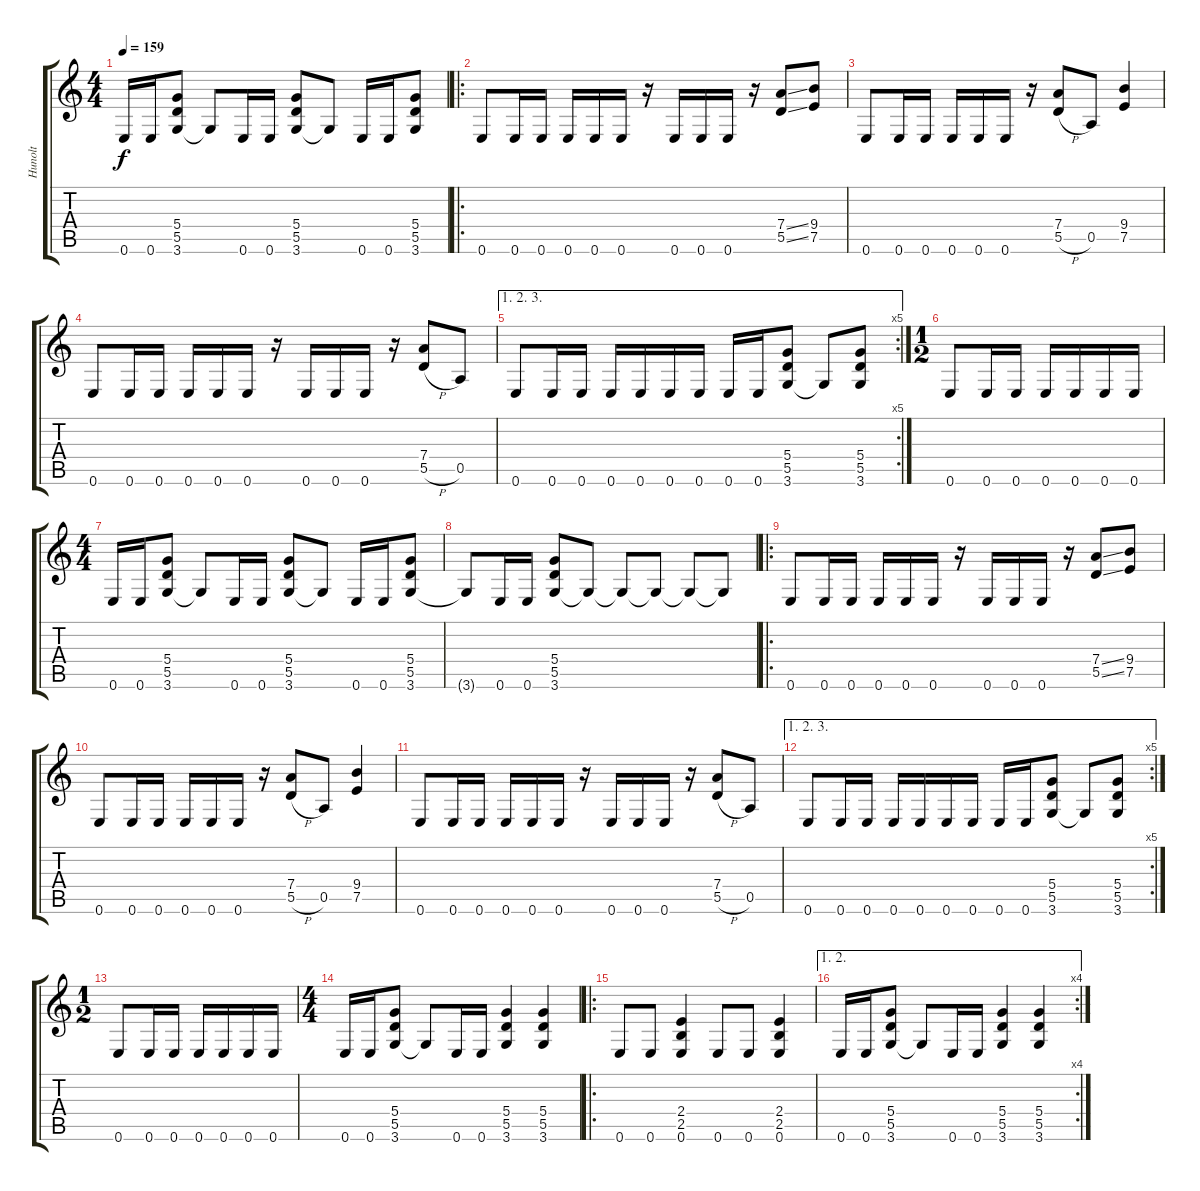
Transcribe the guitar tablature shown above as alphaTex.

\track ("Hunolt" "Hunolt") {instrument distortionguitar}
\staff {score tabs}
\tuning (E4 B3 G3 D3 A2 E2) {hide}
\ts (4 4)
\tempo 159
\clef g2
\ks c
0.6.16{dy f instrument distortionguitar} 0.6.16 (5.4 5.5 3.6).8 3.6{t}.8 0.6.16 0.6.16 (5.4 5.5 3.6).8 3.6{t}.8 0.6.16 0.6.16 (5.4 5.5 3.6).8 |
\ro
0.6.8 0.6.16 0.6.16 0.6.16 0.6.16 0.6.16 r.16 0.6.16 0.6.16 0.6.16 r.16 (7.4{ss} 5.5{ss}).8 (9.4 7.5).8 |
0.6.8 0.6.16 0.6.16 0.6.16 0.6.16 0.6.16 r.16 (7.4 5.5{h}).8 0.5.8 (9.4 7.5).4 |
0.6.8 0.6.16 0.6.16 0.6.16 0.6.16 0.6.16 r.16 0.6.16 0.6.16 0.6.16 r.16 (7.4 5.5{h}).8 0.5.8 |
\ae (1 2 3)
\rc 5
0.6.8 0.6.16 0.6.16 0.6.16 0.6.16 0.6.16 0.6.16 0.6.16 0.6.16 (5.4 5.5 3.6).8 3.6{t}.8 (5.4 5.5 3.6).8 |
\ts (1 2)
0.6.8 0.6.16 0.6.16 0.6.16 0.6.16 0.6.16 0.6.16 |
\ts (4 4)
0.6.16 0.6.16 (5.4 5.5 3.6).8 3.6{t}.8 0.6.16 0.6.16 (5.4 5.5 3.6).8 3.6{t}.8 0.6.16 0.6.16 (5.4 5.5 3.6).8 |
3.6{t}.8 0.6.16 0.6.16 (5.4 5.5 3.6).8 3.6{t}.8 3.6{t}.8 3.6{t}.8 3.6{t}.8 3.6{t}.8 |
\ro
0.6.8 0.6.16 0.6.16 0.6.16 0.6.16 0.6.16 r.16 0.6.16 0.6.16 0.6.16 r.16 (7.4{ss} 5.5{ss}).8 (9.4 7.5).8 |
0.6.8 0.6.16 0.6.16 0.6.16 0.6.16 0.6.16 r.16 (7.4 5.5{h}).8 0.5.8 (9.4 7.5).4 |
0.6.8 0.6.16 0.6.16 0.6.16 0.6.16 0.6.16 r.16 0.6.16 0.6.16 0.6.16 r.16 (7.4 5.5{h}).8 0.5.8 |
\ae (1 2 3)
\rc 5
0.6.8 0.6.16 0.6.16 0.6.16 0.6.16 0.6.16 0.6.16 0.6.16 0.6.16 (5.4 5.5 3.6).8 3.6{t}.8 (5.4 5.5 3.6).8 |
\ts (1 2)
0.6.8 0.6.16 0.6.16 0.6.16 0.6.16 0.6.16 0.6.16 |
\ts (4 4)
0.6.16 0.6.16 (5.4 5.5 3.6).8 3.6{t}.8 0.6.16 0.6.16 (5.4 5.5 3.6).4 (5.4 5.5 3.6).4 |
\ro
0.6.8 0.6.8 (2.4 2.5 0.6).4 0.6.8 0.6.8 (2.4 2.5 0.6).4 |
\ae (1 2)
\rc 4
0.6.16 0.6.16 (5.4 5.5 3.6).8 3.6{t}.8 0.6.16 0.6.16 (5.4 5.5 3.6).4 (5.4 5.5 3.6).4
